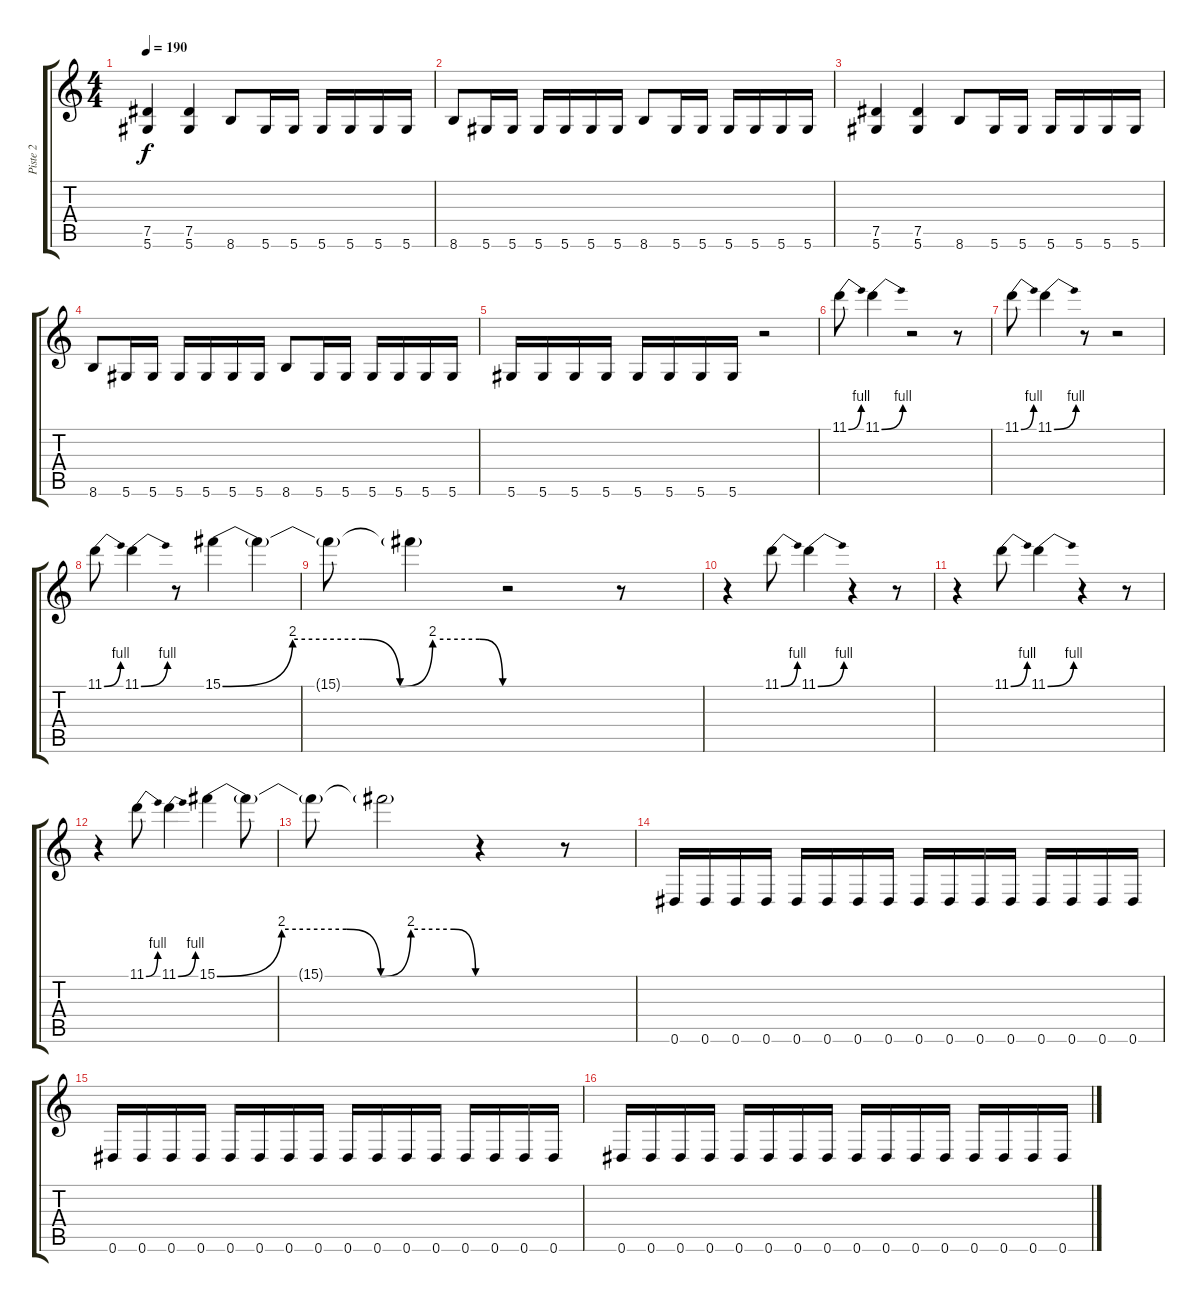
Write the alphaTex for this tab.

\track ("Piste 2" "Piste 2") {instrument distortionguitar}
\staff {score tabs}
\tuning (Eb4 Bb3 Gb3 Db3 Ab2 Eb2) {hide}
\ts (4 4)
\tempo 190
\clef g2
\ks c
(7.5 5.6).4{dy f} (7.5 5.6).4 8.6.8 5.6.16 5.6.16 5.6.16 5.6.16 5.6.16 5.6.16 |
8.6.8 5.6.16 5.6.16 5.6.16 5.6.16 5.6.16 5.6.16 8.6.8 5.6.16 5.6.16 5.6.16 5.6.16 5.6.16 5.6.16 |
(7.5 5.6).4 (7.5 5.6).4 8.6.8 5.6.16 5.6.16 5.6.16 5.6.16 5.6.16 5.6.16 |
8.6.8 5.6.16 5.6.16 5.6.16 5.6.16 5.6.16 5.6.16 8.6.8 5.6.16 5.6.16 5.6.16 5.6.16 5.6.16 5.6.16 |
5.6.16 5.6.16 5.6.16 5.6.16 5.6.16 5.6.16 5.6.16 5.6.16 r.2 |
11.1{be (bend 0 0 60 4)}.8 11.1{be (bend 0 0 60 4)}.4 r.2 r.8 |
11.1{be (bend 0 0 60 4)}.8 11.1{be (bend 0 0 60 4)}.4 r.8 r.2 |
11.1{be (bend 0 0 60 4)}.8 11.1{be (bend 0 0 60 4)}.4 r.8 15.1{be (custom 0 0 15 8 30 8 38 0 45 8 55 8 60 0)}.4 15.1{t}.4 |
15.1{t}.8 15.1{t}.4 r.2 r.8 |
r.4 11.1{be (bend 0 0 60 4)}.8 11.1{be (bend 0 0 60 4)}.4 r.4 r.8 |
r.4 11.1{be (bend 0 0 60 4)}.8 11.1{be (bend 0 0 60 4)}.4 r.4 r.8 |
r.4 11.1{be (bend 0 0 60 4)}.8 11.1{be (bend 0 0 60 4)}.4 15.1{be (custom 0 0 15 8 30 8 38 0 45 8 55 8 60 0)}.4 15.1{t}.8 |
15.1{t}.8 15.1{t}.2 r.4 r.8 |
0.6.16 0.6.16 0.6.16 0.6.16 0.6.16 0.6.16 0.6.16 0.6.16 0.6.16 0.6.16 0.6.16 0.6.16 0.6.16 0.6.16 0.6.16 0.6.16 |
0.6.16 0.6.16 0.6.16 0.6.16 0.6.16 0.6.16 0.6.16 0.6.16 0.6.16 0.6.16 0.6.16 0.6.16 0.6.16 0.6.16 0.6.16 0.6.16 |
0.6.16 0.6.16 0.6.16 0.6.16 0.6.16 0.6.16 0.6.16 0.6.16 0.6.16 0.6.16 0.6.16 0.6.16 0.6.16 0.6.16 0.6.16 0.6.16
